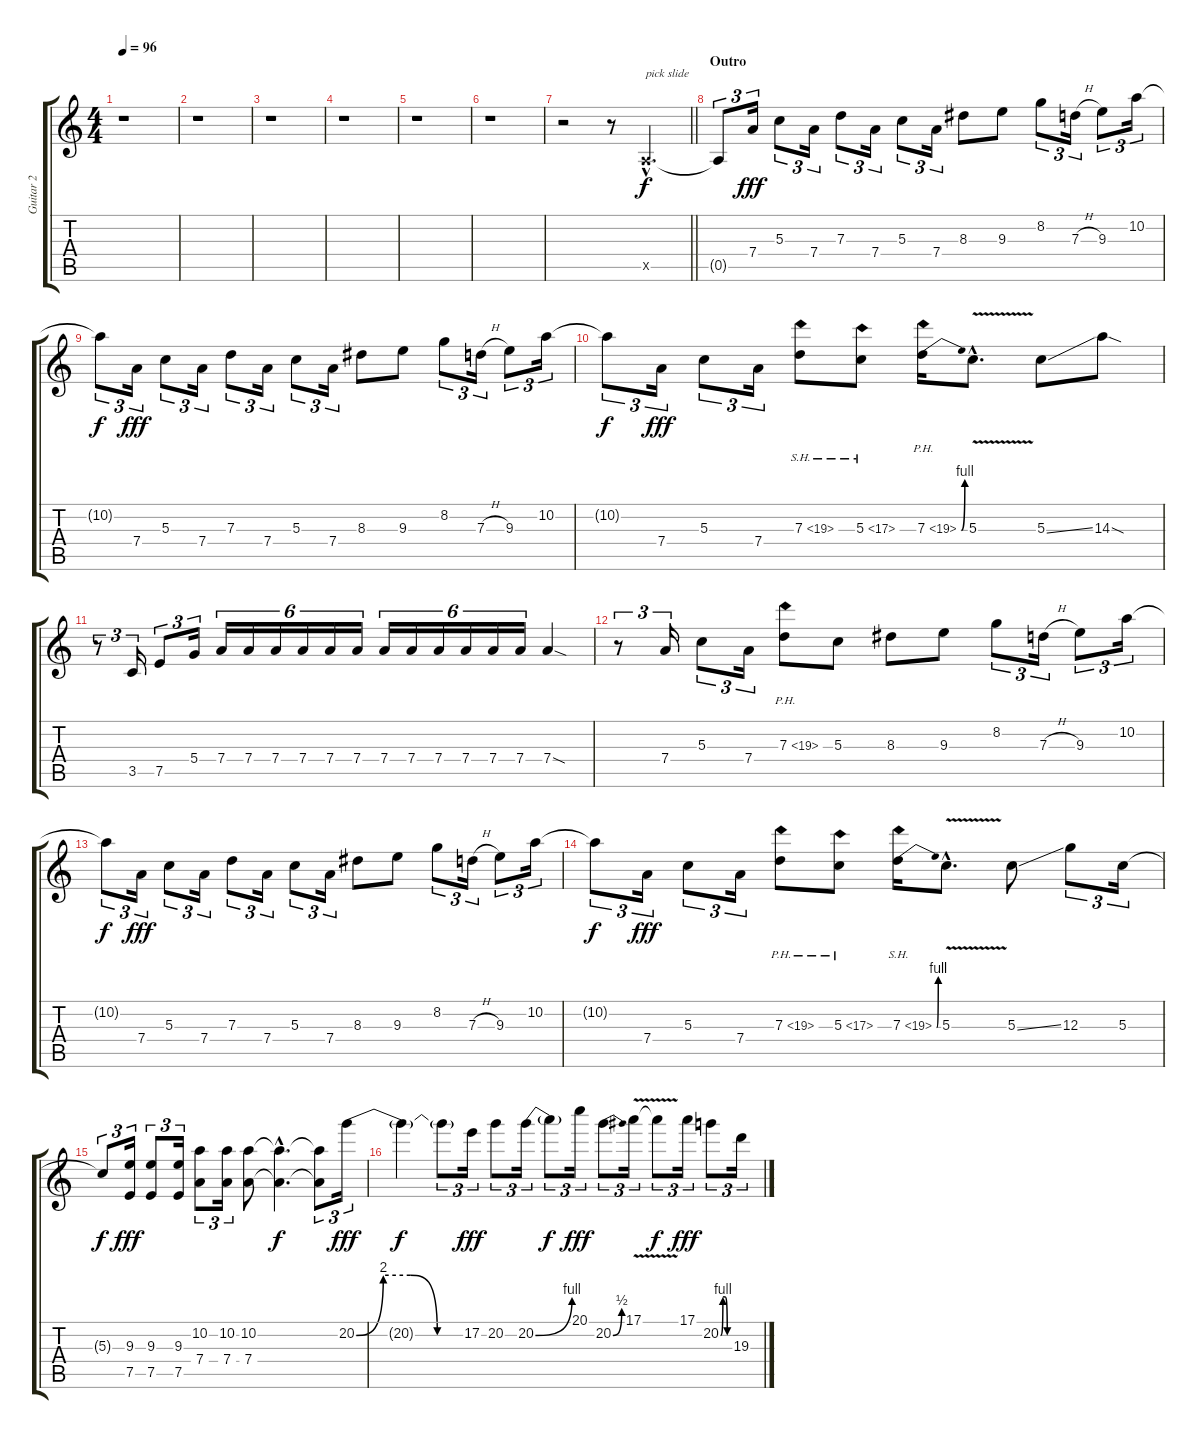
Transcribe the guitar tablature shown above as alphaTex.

\track ("Guitar 2" "Guitar 2") {instrument distortionguitar}
\staff {score tabs}
\tuning (E4 B3 G3 D3 A2 E2) {hide}
\ts (4 4)
\tempo 96
\clef g2
\ks c
r.1{dy f} |
r.1 |
r.1 |
r.1 |
r.1 |
r.1 |
\barLineRight lightlight
r.2 r.8 0.5{hac x}.4{d txt "pick slide"} |
\section ("" "Outro")
0.5{t}.8{tu (3 2)} 7.4.16{tu (3 2) dy fff} 5.3.8{tu (3 2)} 7.4.16{tu (3 2)} 7.3.8{tu (3 2)} 7.4.16{tu (3 2)} 5.3.8{tu (3 2)} 7.4.16{tu (3 2)} 8.3.8 9.3.8 8.2.8{tu (3 2)} 7.3{h}.16{tu (3 2)} 9.3.8{tu (3 2)} 10.2.16{tu (3 2)} |
10.2{t}.8{tu (3 2) dy f} 7.4.16{tu (3 2) dy fff} 5.3.8{tu (3 2)} 7.4.16{tu (3 2)} 7.3.8{tu (3 2)} 7.4.16{tu (3 2)} 5.3.8{tu (3 2)} 7.4.16{tu (3 2)} 8.3.8 9.3.8 8.2.8{tu (3 2)} 7.3{h}.16{tu (3 2)} 9.3.8{tu (3 2)} 10.2.16{tu (3 2)} |
10.2{t}.8{tu (3 2) dy f} 7.4.16{tu (3 2) dy fff} 5.3.8{tu (3 2)} 7.4.16{tu (3 2)} 7.3{sh 12}.8 5.3{sh 12}.8 7.3{be (bend 0 0 60 4) ph 12}.16 5.3{v hac}.8{d} 5.3{ss}.8 14.3{sod}.8 |
r.8{tu (3 2)} 3.5.16{tu (3 2)} 7.5.8{tu (3 2)} 5.4.16{tu (3 2)} 7.4.16{tu (6 4)} 7.4.16{tu (6 4)} 7.4.16{tu (6 4)} 7.4.16{tu (6 4)} 7.4.16{tu (6 4)} 7.4.16{tu (6 4)} 7.4.16{tu (6 4)} 7.4.16{tu (6 4)} 7.4.16{tu (6 4)} 7.4.16{tu (6 4)} 7.4.16{tu (6 4)} 7.4.16{tu (6 4)} 7.4{sod}.4 |
r.8{tu (3 2)} 7.4.16{tu (3 2)} 5.3.8{tu (3 2)} 7.4.16{tu (3 2)} 7.3{ph 12}.8 5.3.8 8.3.8 9.3.8 8.2.8{tu (3 2)} 7.3{h}.16{tu (3 2)} 9.3.8{tu (3 2)} 10.2.16{tu (3 2)} |
10.2{t}.8{tu (3 2) dy f} 7.4.16{tu (3 2) dy fff} 5.3.8{tu (3 2)} 7.4.16{tu (3 2)} 7.3.8{tu (3 2)} 7.4.16{tu (3 2)} 5.3.8{tu (3 2)} 7.4.16{tu (3 2)} 8.3.8 9.3.8 8.2.8{tu (3 2)} 7.3{h}.16{tu (3 2)} 9.3.8{tu (3 2)} 10.2.16{tu (3 2)} |
10.2{t}.8{tu (3 2) dy f} 7.4.16{tu (3 2) dy fff} 5.3.8{tu (3 2)} 7.4.16{tu (3 2)} 7.3{ph 12}.8 5.3{ph 12}.8 7.3{be (bend 0 0 60 4) sh 12}.16 5.3{v hac}.8{d} 5.3{ss}.8 12.3.8{tu (3 2)} 5.3.16{tu (3 2)} |
5.3{t}.8{tu (3 2) dy f} (9.3 7.5).16{tu (3 2) dy fff} (9.3 7.5).8{tu (3 2)} (9.3 7.5).16{tu (3 2)} (10.2 7.4).8{tu (3 2)} (10.2 7.4).16{tu (3 2)} (10.2 7.4).8 (10.2{hac t} 7.4{hac t}).4{d dy f} (10.2{t} 7.4{t}).8{tu (3 2)} 20.2{be (custom 0 0 15 8 30 8 45 0 60 0)}.16{tu (3 2) dy fff} |
20.2{t}.4{dy f} 20.2{t}.8{tu (3 2)} 17.2.16{tu (3 2) dy fff} 20.2.8{tu (3 2)} 20.2{be (bend 0 0 60 4)}.16{tu (3 2)} 20.2{t}.8{tu (3 2) dy f} 20.1.16{tu (3 2) dy fff} 20.2{be (bend 0 0 60 2)}.8{tu (3 2)} 17.1{v}.16{tu (3 2)} 17.1{t}.8{tu (3 2) dy f} 17.1.16{tu (3 2) dy fff} 20.2{be (custom 0 0 15 4 30 4 45 0 60 0)}.8{tu (3 2)} 19.3.16{tu (3 2)}
